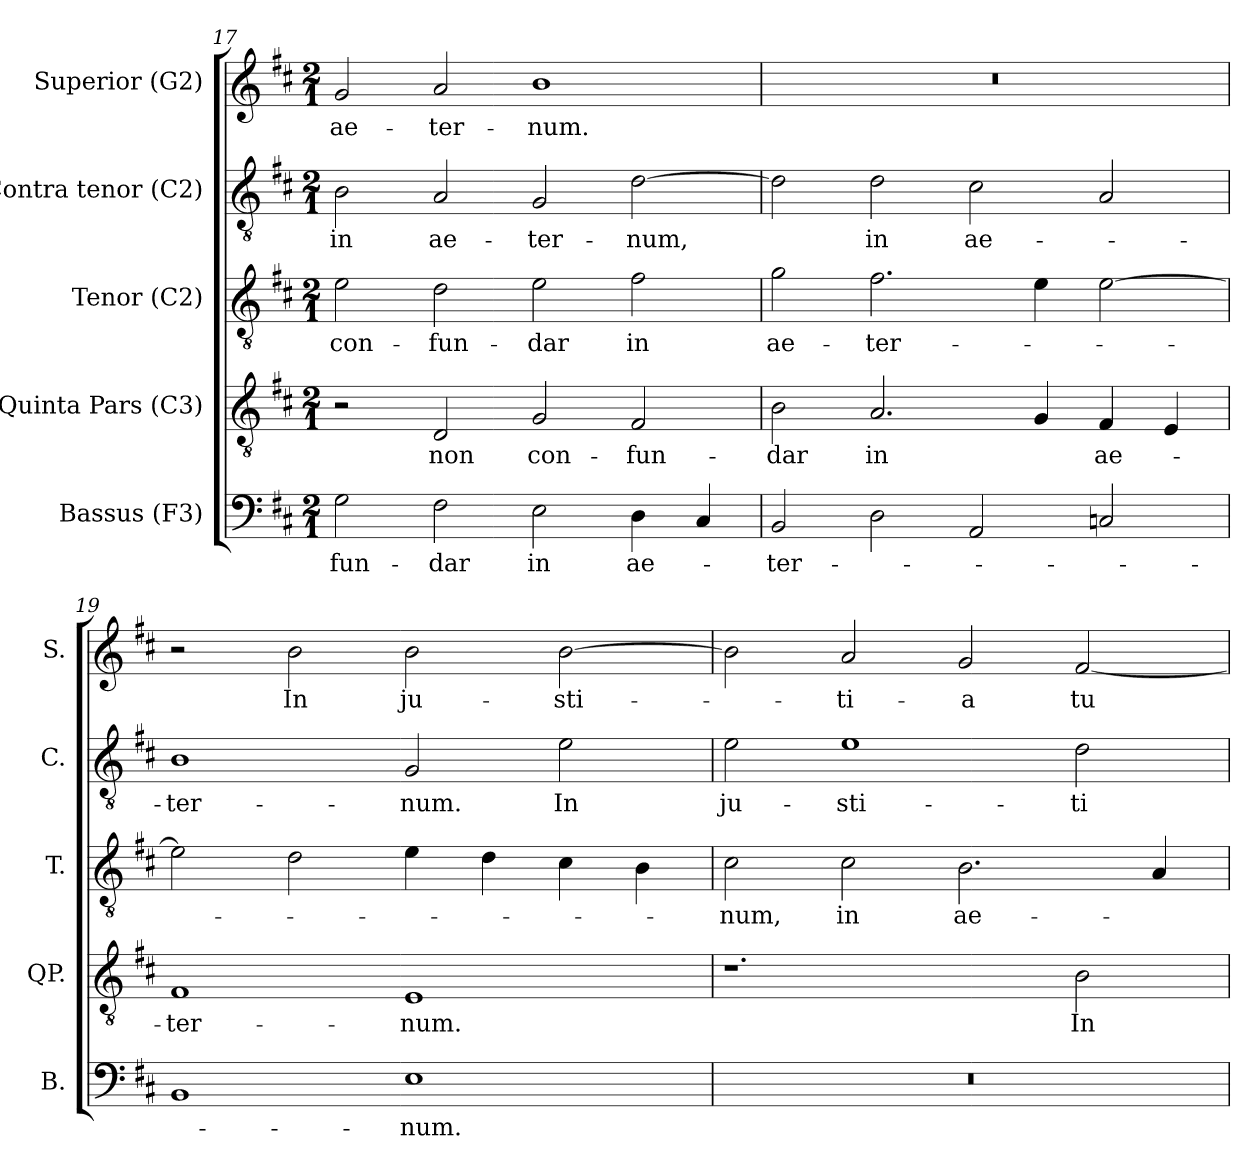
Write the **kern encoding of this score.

**kern	**text	**kern	**text	**kern	**text	**kern	**text	**kern	**text
*part5	*part5	*part4	*part4	*part3	*part3	*part2	*part2	*part1	*part1
*staff5	*staff5	*staff4	*staff4	*staff3	*staff3	*staff2	*staff2	*staff1	*staff1
*I"Bassus (F3)	*	*I"Quinta Pars (C3)	*	*I"Tenor (C2)	*	*I"Contra tenor (C2)	*	*I"Superior (G2)	*
*I'B.	*	*I'QP.	*	*I'T.	*	*I'C.	*	*I'S.	*
!!LO:LB:g=z
*clefF4	*	*clefGv2	*	*clefGv2	*	*clefGv2	*	*clefG2	*
*	*	*ITrd7c12	*	*ITrd7c12	*	*ITrd7c12	*	*	*
*k[f#c#]	*	*k[f#c#]	*	*k[f#c#]	*	*k[f#c#]	*	*k[f#c#]	*
*D:	*	*D:	*	*D:	*	*D:	*	*D:	*
*M2/1	*	*M2/1	*	*M2/1	*	*M2/1	*	*M2/1	*
=17	=17	=17	=17	=17	=17	=17	=17	=17	=17
!	!LO:LY:b:color=#000000	!	!	!	!	!	!	!	!
!	!	!	!	!	!LO:LY:b:color=#000000	!	!	!	!
!	!	!	!	!	!	!	!LO:LY:b:color=#000000	!	!
!	!	!	!	!	!	!	!	!	!LO:LY:b:color=#000000
2Gi\	-fun-	2r	.	2Ei\	con-	2BBi\	in	2gi/	ae-
!	!LO:LY:b:color=#000000	!	!	!	!	!	!	!	!
!	!	!	!LO:LY:b:color=#000000	!	!	!	!	!	!
!	!	!	!	!	!LO:LY:b:color=#000000	!	!	!	!
!	!	!	!	!	!	!	!LO:LY:b:color=#000000	!	!
!	!	!	!	!	!	!	!	!	!LO:LY:b:color=#000000
2F#i\	-dar	2DDi/	non	2Di\	-fun-	2AAi/	ae-	2ai/	-ter-
!	!LO:LY:b:color=#000000	!	!	!	!	!	!	!	!
!	!	!	!LO:LY:b:color=#000000	!	!	!	!	!	!
!	!	!	!	!	!LO:LY:b:color=#000000	!	!	!	!
!	!	!	!	!	!	!	!LO:LY:b:color=#000000	!	!
!	!	!	!	!	!	!	!	!	!LO:LY:b:color=#000000
2Ei\	in	2GGi/	con-	2Ei\	-dar	2GGi/	-ter-	1bi	-num.
!	!LO:LY:b:color=#000000	!	!	!	!	!	!	!	!
!	!	!	!LO:LY:b:color=#000000	!	!	!	!	!	!
!	!	!	!	!	!LO:LY:b:color=#000000	!	!	!	!
!	!	!	!	!	!	!	!LO:LY:b:color=#000000	!	!
4Di\	ae-	2FF#i/	-fun-	2F#i\	in	[2Di\	-num,	.	.
4C#i/	.	.	.	.	.	.	.	.	.
=18	=18	=18	=18	=18	=18	=18	=18	=18	=18
!	!LO:LY:b:color=#000000	!	!	!	!	!	!	!	!
!	!	!	!LO:LY:b:color=#000000	!	!	!	!	!	!
!	!	!	!	!	!LO:LY:b:color=#000000	!	!	!LO:N:vis=1	!
2BBi/	-ter-	2BBi\	-dar	2Gi\	ae-	2Di\]	.	0r	.
!	!	!	!LO:LY:b:color=#000000	!	!	!	!	!	!
!	!	!	!	!	!LO:LY:b:color=#000000	!	!	!	!
!	!	!	!	!	!	!	!LO:LY:b:color=#000000	!	!
2Di\	.	2.AAi/	in	2.F#i\	-ter-	2Di\	in	.	.
!	!	!	!	!	!	!	!LO:LY:b:color=#000000	!	!
2AAi/	.	.	.	.	.	2C#i\	ae-	.	.
.	.	4GGi/	.	4Ei\	.	.	.	.	.
!	!	!	!LO:LY:b:color=#000000	!	!	!	!	!	!
2Ci/	.	4FF#i/	ae-	[2Ei\	.	2AAi/	.	.	.
.	.	4EEi/	.	.	.	.	.	.	.
=19	=19	=19	=19	=19	=19	=19	=19	=19	=19
!	!	!	!LO:LY:b:color=#000000	!	!	!	!	!	!
!	!	!	!	!	!	!	!LO:LY:b:color=#000000	!	!
1BBi	.	1FF#i	-ter-	2Ei\]	.	1BBi	-ter-	2r	.
!	!	!	!	!	!	!	!	!	!LO:LY:b:color=#000000
.	.	.	.	2Di\	.	.	.	2bi\	In
!	!LO:LY:b:color=#000000	!	!	!	!	!	!	!	!
!	!	!	!LO:LY:b:color=#000000	!	!	!	!	!	!
!	!	!	!	!	!	!	!LO:LY:b:color=#000000	!	!
!	!	!	!	!	!	!	!	!	!LO:LY:b:color=#000000
1Ei	-num.	1EEi	-num.	4Ei\	.	2GGi/	-num.	2bi\	ju-
.	.	.	.	4Di\	.	.	.	.	.
!	!	!	!	!	!	!	!LO:LY:b:color=#000000	!	!
!	!	!	!	!	!	!	!	!	!LO:LY:b:color=#000000
.	.	.	.	4C#i\	.	2Ei\	In	[2bi\	-sti-
.	.	.	.	4BBi\	.	.	.	.	.
=20	=20	=20	=20	=20	=20	=20	=20	=20	=20
!LO:N:vis=1	!	!	!	!	!	!	!	!	!
!	!	!	!	!	!LO:LY:b:color=#000000	!	!	!	!
!	!	!	!	!	!	!	!LO:LY:b:color=#000000	!	!
0r	.	1.r	.	2C#i\	-num,	2Ei\	ju-	2bi\]	.
!	!	!	!	!	!LO:LY:b:color=#000000	!	!	!	!
!	!	!	!	!	!	!	!LO:LY:b:color=#000000	!	!
!	!	!	!	!	!	!	!	!	!LO:LY:b:color=#000000
.	.	.	.	2C#i\	in	1Ei	-sti-	2ai/	-ti-
!	!	!	!	!	!LO:LY:b:color=#000000	!	!	!	!
!	!	!	!	!	!	!	!	!	!LO:LY:b:color=#000000
.	.	.	.	2.BBi\	ae-	.	.	2gi/	-a
!	!	!	!LO:LY:b:color=#000000	!	!	!	!	!	!
!	!	!	!	!	!	!	!LO:LY:b:color=#000000	!	!
!	!	!	!	!	!	!	!	!	!LO:LY:b:color=#000000
.	.	2BBi\	In	.	.	2Di\	-ti-	[2f#i/	tu-
.	.	.	.	4AAi/	.	.	.	.	.
=	=	=	=	=	=	=	=	=	=
*-	*-	*-	*-	*-	*-	*-	*-	*-	*-
